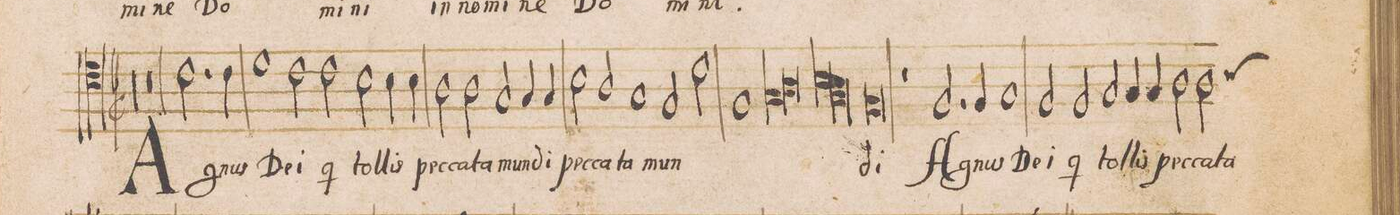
**kern	**text
*I"Tenor	*
*clefC4	*
*k[b-]	*
*met(C|)	*
*M2/1	*
0r	.
=2-	=2-
0r	.
=3-	=3-
0r	.
=4-	=4-
2.c\	A-
4c\	-gnus
1d	De-
=5-	=5-
2c\	-i
2c\	q(ui)
2B-\	tol-
4B-\	-lis
4B-\	pe-
=6-	=6-
2A\	-ca-
2A\	-ta
2G/	mun-
4G/	.
4G/	-di
=7-	=7-
2B-\	pec-
2A/	-ca-
1G	-ta
=8-	=8-
2F/	mun-
2c\	.
1F	.
=9-	=9-
*lig	*
1G	.
1A	.
*Xlig	*
=10-	=10-
*lig	*
1B-	.
1G	.
*Xlig	*
=11-	=11-
0F	-di
=12-	=12-
1r	.
2.F/	A-
4F/	-gnus
=13-	=13-
1G	De-
2F/	-i
2F/	q(ui)
=14-	=14-
2G/	tol-
4G/	-lis
4G/	pec-
2A\	-ca-
*custos:B-	*
2A\	-ta
=15-	=15-
*-	*-
